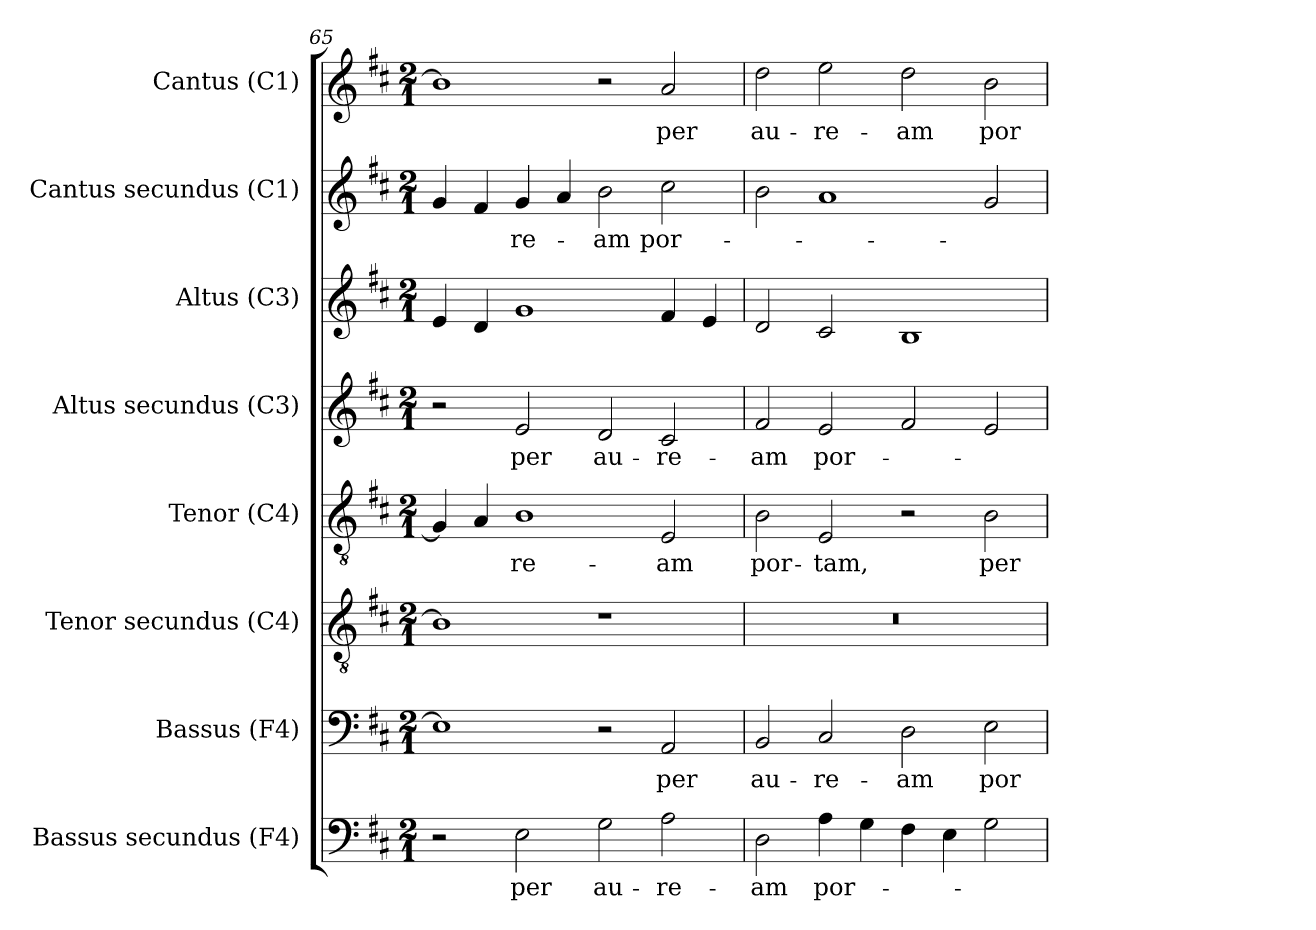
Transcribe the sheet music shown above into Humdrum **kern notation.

**kern	**text	**kern	**text	**kern	**kern	**text	**kern	**text	**kern	**kern	**text	**kern	**text
*part8	*part8	*part7	*part7	*part6	*part5	*part5	*part4	*part4	*part3	*part2	*part2	*part1	*part1
*staff8	*staff8	*staff7	*staff7	*staff6	*staff5	*staff5	*staff4	*staff4	*staff3	*staff2	*staff2	*staff1	*staff1
*I"Bassus secundus (F4)	*	*I"Bassus (F4)	*	*I"Tenor secundus (C4)	*I"Tenor (C4)	*	*I"Altus secundus (C3)	*	*I"Altus (C3)	*I"Cantus secundus (C1)	*	*I"Cantus (C1)	*
*I'B2	*	*I'B.	*	*I'T2	*I'T.	*	*I'A2	*	*I'A.	*I'C2	*	*I'C.	*
*clefF4	*	*clefF4	*	*clefGv2	*clefGv2	*	*clefG2	*	*clefG2	*clefG2	*	*clefG2	*
*	*	*	*	*	*ITrd7c12	*	*	*	*	*	*	*	*
*k[f#c#]	*	*k[f#c#]	*	*k[f#c#]	*k[f#c#]	*	*k[f#c#]	*	*k[f#c#]	*k[f#c#]	*	*k[f#c#]	*
*D:	*	*D:	*	*D:	*D:	*	*D:	*	*D:	*D:	*	*D:	*
*M2/1	*	*M2/1	*	*M2/1	*M2/1	*	*M2/1	*	*M2/1	*M2/1	*	*M2/1	*
=65	=65	=65	=65	=65	=65	=65	=65	=65	=65	=65	=65	=65	=65
2r	.	1Ei]	.	1Bi]	4GGi/]	.	2r	.	4ei/	4gi/	.	1bi]	.
.	.	.	.	.	4AAi/	.	.	.	4di/	4f#i/	.	.	.
!	!LO:LY:b:color=#000000	!	!	!	!	!	!	!	!	!	!	!	!
!	!	!	!	!	!	!LO:LY:b:color=#000000	!	!	!	!	!	!	!
!	!	!	!	!	!	!	!	!LO:LY:b:color=#000000	!	!	!	!	!
!	!	!	!	!	!	!	!	!	!	!	!LO:LY:b:color=#000000	!	!
2Ei\	per	.	.	.	1BBi	-re-	2ei/	per	1gi	4gi/	-re-	.	.
.	.	.	.	.	.	.	.	.	.	4ai/	.	.	.
!	!LO:LY:b:color=#000000	!	!	!	!	!	!	!	!	!	!	!	!
!	!	!	!	!	!	!	!	!LO:LY:b:color=#000000	!	!	!	!	!
!	!	!	!	!	!	!	!	!	!	!	!LO:LY:b:color=#000000	!	!
2Gi\	au-	2r	.	1r	.	.	2di/	au-	.	2bi\	-am	2r	.
!	!LO:LY:b:color=#000000	!	!	!	!	!	!	!	!	!	!	!	!
!	!	!	!LO:LY:b:color=#000000	!	!	!	!	!	!	!	!	!	!
!	!	!	!	!	!	!LO:LY:b:color=#000000	!	!	!	!	!	!	!
!	!	!	!	!	!	!	!	!LO:LY:b:color=#000000	!	!	!	!	!
!	!	!	!	!	!	!	!	!	!	!	!LO:LY:b:color=#000000	!	!
!	!	!	!	!	!	!	!	!	!	!	!	!	!LO:LY:b:color=#000000
2Ai\	-re-	2AAi/	per	.	2EEi/	-am	2c#i/	-re-	4f#i/	2cc#i\	por-	2ai/	per
.	.	.	.	.	.	.	.	.	4ei/	.	.	.	.
=66	=66	=66	=66	=66	=66	=66	=66	=66	=66	=66	=66	=66	=66
!	!LO:LY:b:color=#000000	!	!	!	!	!	!	!	!	!	!	!	!
!	!	!	!LO:LY:b:color=#000000	!LO:N:vis=1	!	!	!	!	!	!	!	!	!
!	!	!	!	!	!	!LO:LY:b:color=#000000	!	!	!	!	!	!	!
!	!	!	!	!	!	!	!	!LO:LY:b:color=#000000	!	!	!	!	!
!	!	!	!	!	!	!	!	!	!	!	!	!	!LO:LY:b:color=#000000
2Di\	-am	2BBi/	au-	0r	2BBi\	por-	2f#i/	-am	2di/	2bi\	.	2ddi\	au-
!	!LO:LY:b:color=#000000	!	!	!	!	!	!	!	!	!	!	!	!
!	!	!	!LO:LY:b:color=#000000	!	!	!	!	!	!	!	!	!	!
!	!	!	!	!	!	!LO:LY:b:color=#000000	!	!	!	!	!	!	!
!	!	!	!	!	!	!	!	!LO:LY:b:color=#000000	!	!	!	!	!
!	!	!	!	!	!	!	!	!	!	!	!	!	!LO:LY:b:color=#000000
4Ai\	por-	2C#i/	-re-	.	2EEi/	-tam,	2ei/	por-	2c#i/	1ai	.	2eei\	-re-
4Gi\	.	.	.	.	.	.	.	.	.	.	.	.	.
!	!	!	!LO:LY:b:color=#000000	!	!	!	!	!	!	!	!	!	!
!	!	!	!	!	!	!	!	!	!	!	!	!	!LO:LY:b:color=#000000
4F#i\	.	2Di\	-am	.	2r	.	2f#i/	.	1Bi	.	.	2ddi\	-am
4Ei\	.	.	.	.	.	.	.	.	.	.	.	.	.
!	!	!	!LO:LY:b:color=#000000	!	!	!	!	!	!	!	!	!	!
!	!	!	!	!	!	!LO:LY:b:color=#000000	!	!	!	!	!	!	!
!	!	!	!	!	!	!	!	!	!	!	!	!	!LO:LY:b:color=#000000
2Gi\	.	2Ei\	por-	.	2BBi\	per	2ei/	.	.	2gi/	.	2bi\	por-
=	=	=	=	=	=	=	=	=	=	=	=	=	=
*-	*-	*-	*-	*-	*-	*-	*-	*-	*-	*-	*-	*-	*-
